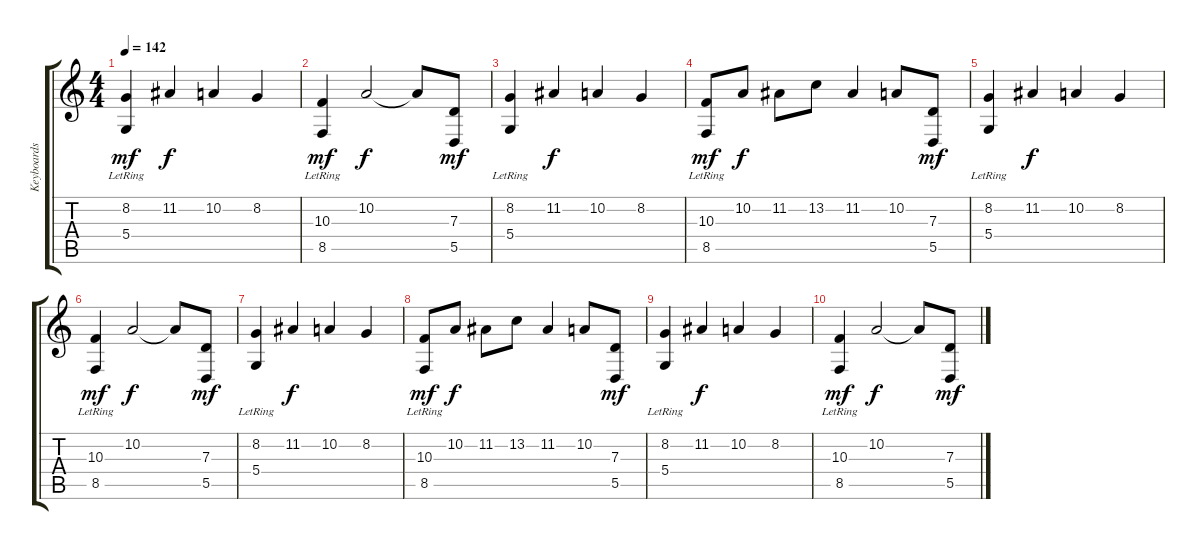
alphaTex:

\track ("Keyboards" "Keyboards") {instrument harpsichord}
\staff {score tabs}
\tuning (E4 B3 G3 D3 A2 E2) {hide}
\ts (4 4)
\tempo 142
\clef g2
\ks c
(8.2 5.4{lr}).4{dy mf} 11.2.4{dy f} 10.2.4 8.2.4 |
(10.3 8.5{lr}).4{dy mf} 10.2.2{dy f} 10.2{t}.8 (7.3 5.5).8{dy mf} |
(8.2 5.4{lr}).4 11.2.4{dy f} 10.2.4 8.2.4 |
(10.3 8.5{lr}).8{dy mf} 10.2.8{dy f} 11.2.8 13.2.8 11.2.4 10.2.8 (7.3 5.5).8{dy mf} |
(8.2 5.4{lr}).4 11.2.4{dy f} 10.2.4 8.2.4 |
(10.3 8.5{lr}).4{dy mf volume 8} 10.2.2{dy f} 10.2{t}.8 (7.3 5.5).8{dy mf} |
(8.2 5.4{lr}).4 11.2.4{dy f} 10.2.4 8.2.4 |
(10.3 8.5{lr}).8{dy mf volume 6} 10.2.8{dy f} 11.2.8 13.2.8 11.2.4 10.2.8 (7.3 5.5).8{dy mf} |
(8.2 5.4{lr}).4{volume 0} 11.2.4{dy f} 10.2.4 8.2.4 |
(10.3 8.5{lr}).4{dy mf} 10.2.2{dy f} 10.2{t}.8 (7.3 5.5).8{dy mf}
